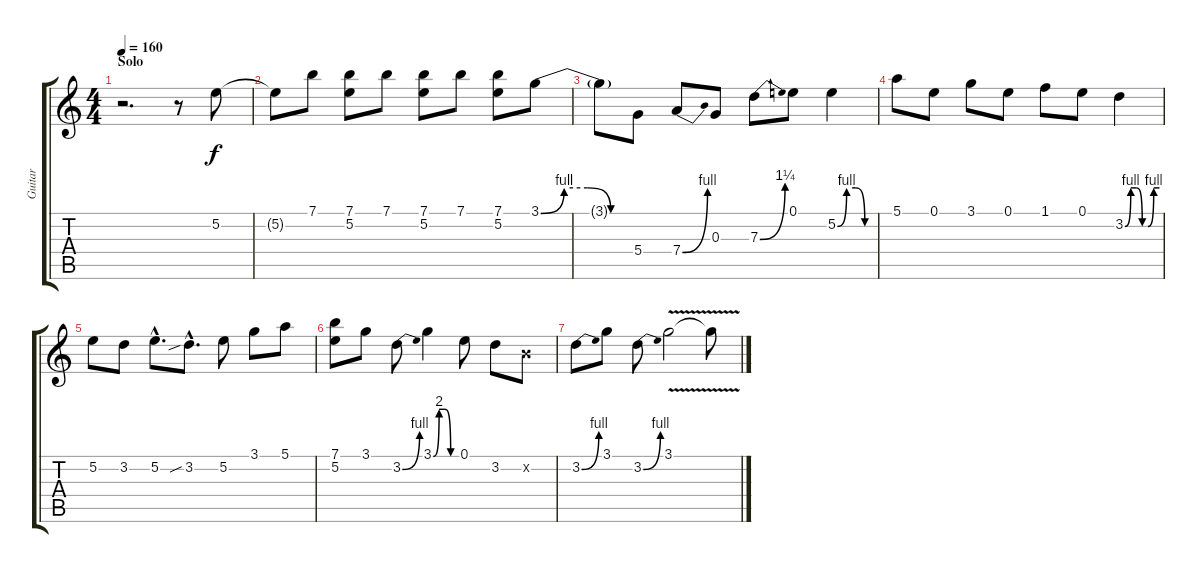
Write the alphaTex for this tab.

\track ("Guitar" "Guitar") {instrument distortionguitar}
\staff {score tabs}
\tuning (E4 B3 G3 D3 A2 E2) {hide}
\ts (4 4)
\section ("" "Solo")
\tempo 160
\clef g2
\ks c
r.2{d dy f} r.8 5.2.8 |
5.2{t}.8 7.1.8 (7.1 5.2).8 7.1.8 (7.1 5.2).8 7.1.8 (7.1 5.2).8 3.1{be (custom 0 0 15 4 30 4 45 0 60 0)}.8 |
3.1{t}.8 5.4.8 7.4{be (bend 0 0 60 4)}.8 0.3.8 7.3{be (bend 0 0 60 5)}.8 0.1.8 5.2{be (custom 0 0 15 4 30 4 45 0 60 0)}.4 |
5.1.8 0.1.8 3.1.8 0.1.8 1.1.8 0.1.8 3.2{be (custom 0 0 10 4 20 4 30 0 40 0 50 4 60 4)}.4 |
5.2.8 3.2.8 5.2{hac}.8{d} 3.2{sib hac}.8{d} 5.2.8 3.1.8 5.1.8 |
(7.1 5.2).8 3.1.8 3.2{be (bend 0 0 60 4)}.8 3.1{be (custom 0 0 15 8 30 8 45 0 60 0)}.4{instrument guitarharmonics} 0.1.8{instrument distortionguitar} 3.2.8 0.2{x}.8 |
3.2{be (bend 0 0 60 4)}.8 3.1.8 3.2{be (bend 0 0 60 4)}.8 3.1{v}.2 3.1{t}.8
